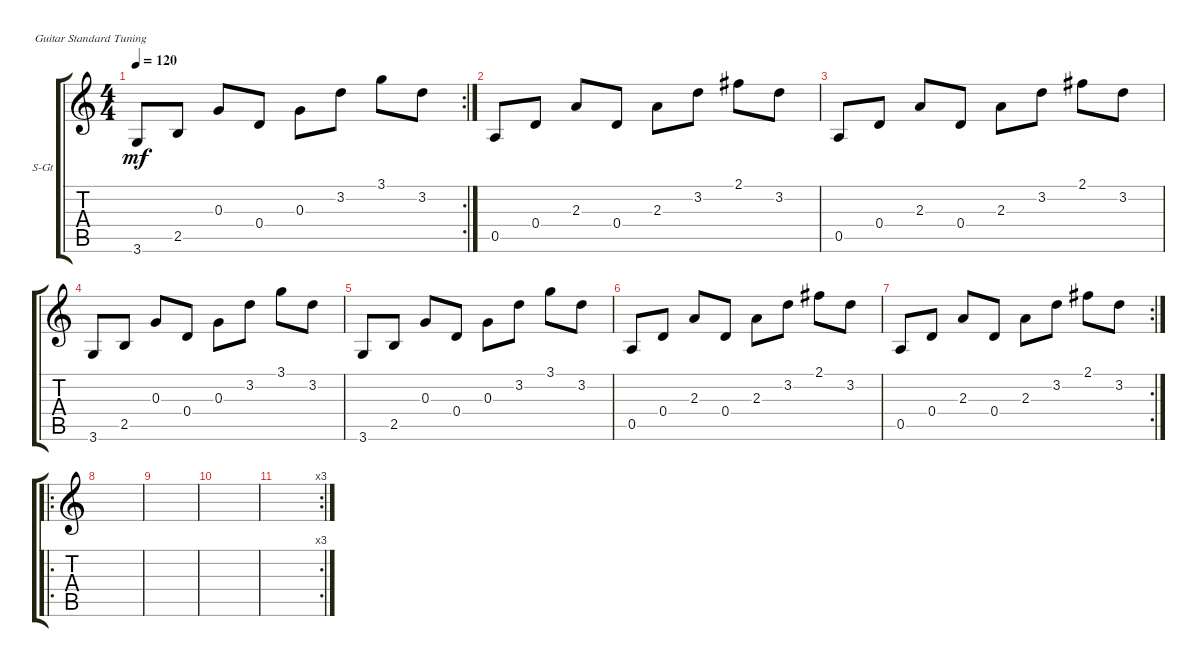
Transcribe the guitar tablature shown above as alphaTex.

\defaultSystemsLayout 4
\bracketExtendMode groupsimilarinstruments
\firstSystemTrackNameOrientation horizontal
\otherSystemsTrackNameOrientation horizontal
\track ("Steel Guitar" "S-Gt") {instrument acousticguitarsteel}
\staff {score tabs}
\tuning (E4 B3 G3 D3 A2 E2)
\rc 2
\ts (4 4)
\tempo 120
\clef g2
\ks c
3.6.8{dy mf instrument acousticguitarsteel} 2.5.8 0.3.8 0.4.8 0.3.8 3.2.8 3.1.8 3.2.8 |
0.5.8 0.4.8 2.3.8 0.4.8 2.3.8 3.2.8 2.1.8 3.2.8 |
0.5.8 0.4.8 2.3.8 0.4.8 2.3.8 3.2.8 2.1.8 3.2.8 |
3.6.8 2.5.8 0.3.8 0.4.8 0.3.8 3.2.8 3.1.8 3.2.8 |
3.6.8 2.5.8 0.3.8 0.4.8 0.3.8 3.2.8 3.1.8 3.2.8 |
0.5.8 0.4.8 2.3.8 0.4.8 2.3.8 3.2.8 2.1.8 3.2.8 |
\rc 2
0.5.8 0.4.8 2.3.8 0.4.8 2.3.8 3.2.8 2.1.8 3.2.8 |
\ro
|
|
|
\rc 3
